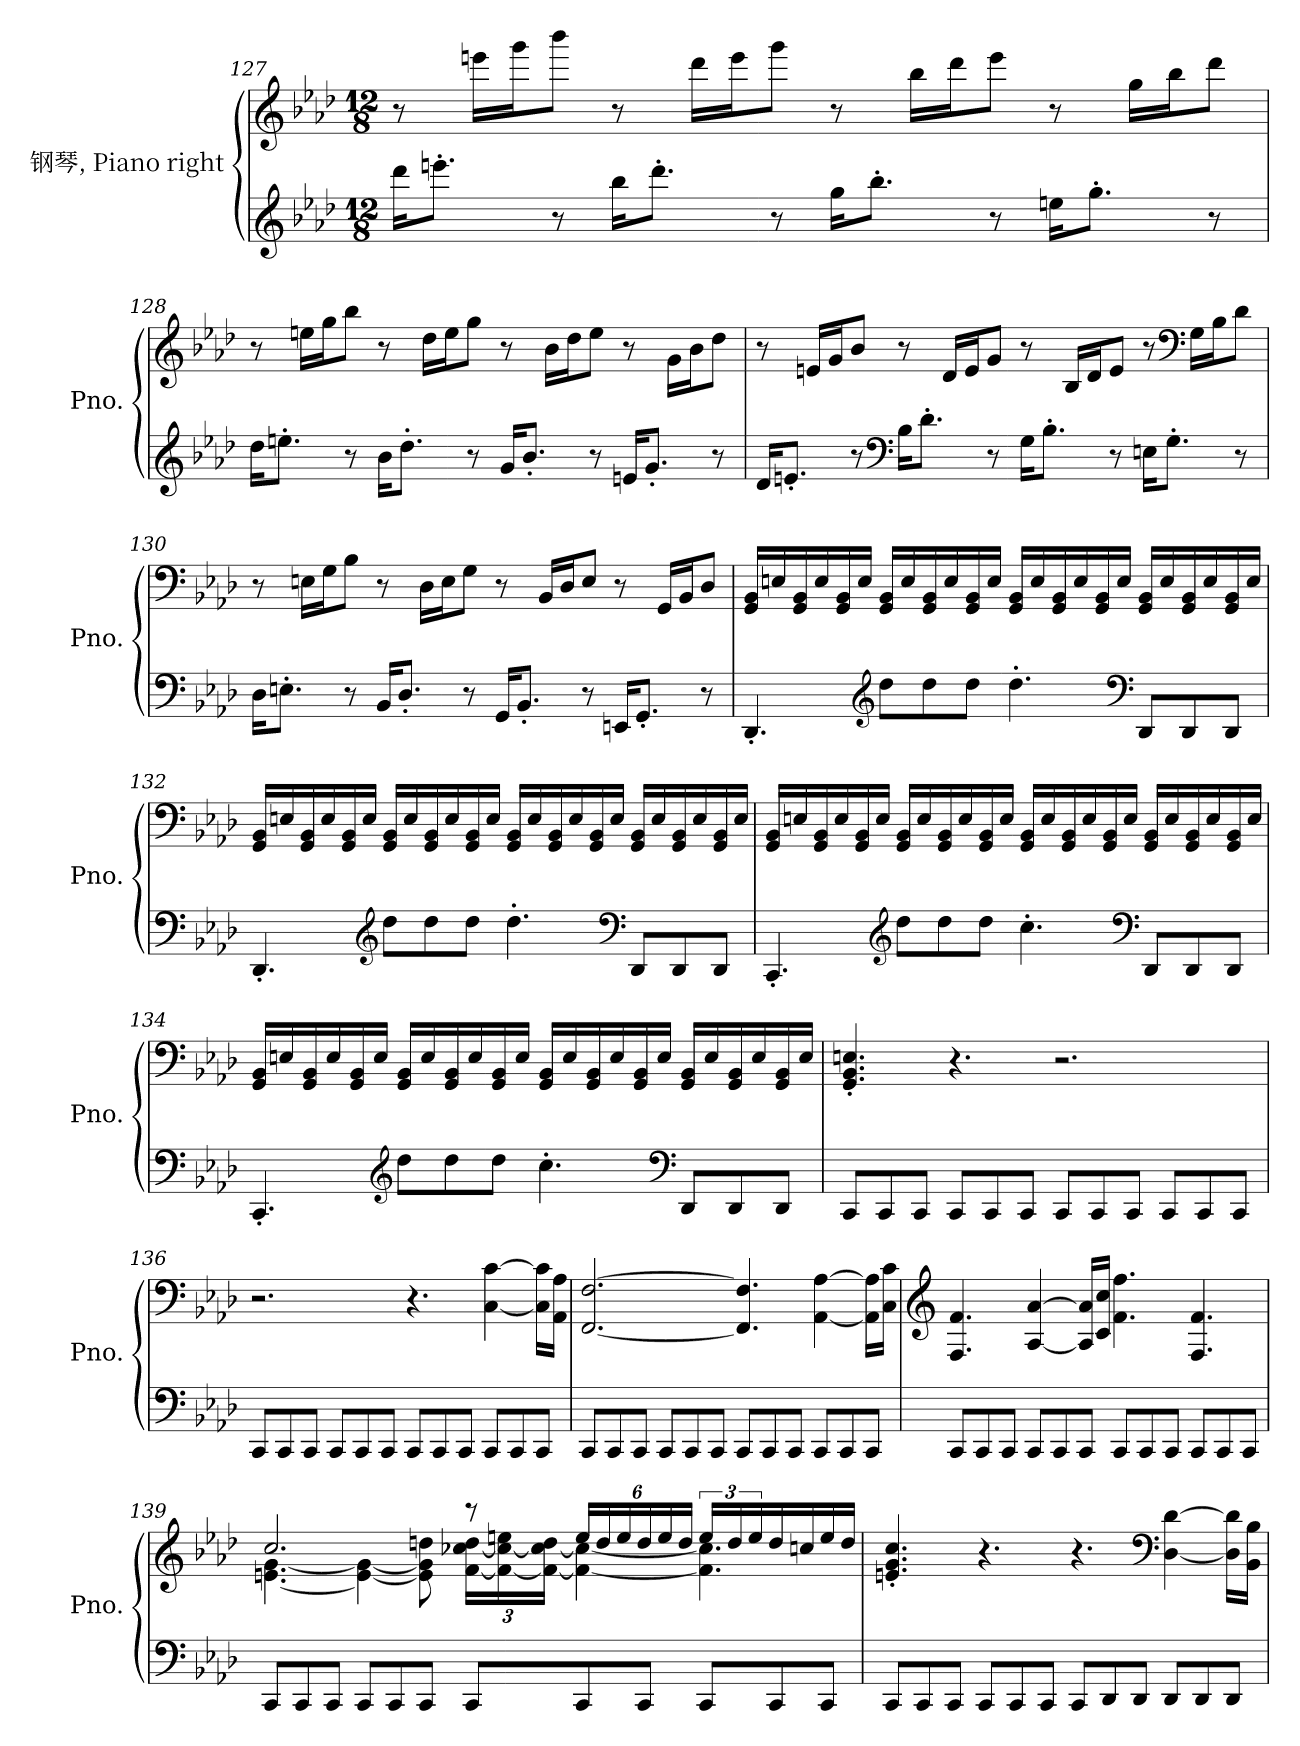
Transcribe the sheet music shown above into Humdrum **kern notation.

**kern	**kern
*part1	*part1
*staff2	*staff1
*I"钢琴, Piano right	*
*I'Pno.	*
!!LO:LB:g=z
*clefG2	*clefG2
*k[b-e-a-d-]	*k[b-e-a-d-]
*M12/8	*M12/8
*MM186	*MM186
=127	=127
16ddd-\KL	8r
8.eeen'\J	.
.	16eeen\LL
.	16ggg\J
8r	8bbb-\J
*	*MM189
16bb-\KL	8r
8.ddd-'\J	.
.	16ddd-\LL
.	16eee\J
8r	8ggg\J
16gg\KL	8r
8.bb-'\J	.
.	16bb-\LL
.	16ddd-\J
8r	8eee\J
16een\KL	8r
8.gg'\J	.
.	16gg\LL
.	16bb-\J
8r	8ddd-\J
=128	=128
16dd-\KL	8r
8.een'\J	.
.	16een\LL
.	16gg\J
8r	8bb-\J
16b-\KL	8r
8.dd-'\J	.
*	*MM193
.	16dd-\LL
.	16ee\J
8r	8gg\J
16g/KL	8r
8.b-'/J	.
.	16b-\LL
.	16dd-\J
8r	8ee\J
16en/KL	8r
8.g'/J	.
.	16g\LL
.	16b-\J
8r	8dd-\J
!!LO:LB:g=z
=129	=129
16d-/KL	8r
8.en'/J	.
.	16en/LL
.	16g/J
8r	8b-/J
*clefF4	*
16B-\KL	8r
8.d-'\J	.
.	16d-/LL
.	16e/J
8r	8g/J
16G\KL	8r
8.B-'\J	.
.	16B-/LL
.	16d-/J
8r	8e/J
16En\KL	8r
8.G'\J	.
*	*clefF4
.	16G\LL
.	16B-\J
8r	8d-\J
=130	=130
*	*MM192
16D-\KL	8r
8.En'\J	.
*	*MM190
.	16En\LL
.	16G\J
8r	8B-\J
16BB-/KL	8r
8.D-'/J	.
.	16D-\LL
.	16E\J
8r	8G\J
16GG/KL	8r
8.BB-'/J	.
.	16BB-/LL
.	16D-/J
*	*MM180
8r	8E/J
16EEn/KL	8r
8.GG'/J	.
.	16GG/LL
.	16BB-/J
*	*MM176
8r	8D-/J
!!LO:LB:g=z
=131	=131
*	*MM167
4.DD-'/	16GG/ 16BB-/LL
.	16En/
.	16GG/ 16BB-/
.	16E/
.	16GG/ 16BB-/
.	16E/JJ
*clefG2	*
*	*MM171
8dd-\L	16GG/ 16BB-/LL
.	16E/
8dd-\	16GG/ 16BB-/
.	16E/
8dd-\J	16GG/ 16BB-/
.	16E/JJ
4.dd-'\	16GG/ 16BB-/LL
.	16E/
.	16GG/ 16BB-/
.	16E/
*	*MM166
.	16GG/ 16BB-/
.	16E/JJ
*clefF4	*
*	*MM171
8DD-/L	16GG/ 16BB-/LL
.	16E/
8DD-/	16GG/ 16BB-/
.	16E/
8DD-/J	16GG/ 16BB-/
.	16E/JJ
!!LO:LB:g=z
=132	=132
*	*MM167
4.DD-'/	16GG/ 16BB-/LL
.	16En/
.	16GG/ 16BB-/
.	16E/
.	16GG/ 16BB-/
.	16E/JJ
*clefG2	*
*	*MM171
8dd-\L	16GG/ 16BB-/LL
.	16E/
8dd-\	16GG/ 16BB-/
.	16E/
8dd-\J	16GG/ 16BB-/
.	16E/JJ
4.dd-'\	16GG/ 16BB-/LL
.	16E/
.	16GG/ 16BB-/
.	16E/
*	*MM166
.	16GG/ 16BB-/
.	16E/JJ
*clefF4	*
*	*MM171
8DD-/L	16GG/ 16BB-/LL
.	16E/
8DD-/	16GG/ 16BB-/
.	16E/
8DD-/J	16GG/ 16BB-/
.	16E/JJ
!!LO:LB:g=z
=133	=133
*	*MM167
4.CC'/	16GG/ 16BB-/LL
.	16En/
.	16GG/ 16BB-/
.	16E/
.	16GG/ 16BB-/
.	16E/JJ
*clefG2	*
*	*MM171
8dd-\L	16GG/ 16BB-/LL
.	16E/
8dd-\	16GG/ 16BB-/
.	16E/
8dd-\J	16GG/ 16BB-/
.	16E/JJ
4.cc'\	16GG/ 16BB-/LL
.	16E/
.	16GG/ 16BB-/
.	16E/
*	*MM166
.	16GG/ 16BB-/
.	16E/JJ
*clefF4	*
*	*MM171
8DD-/L	16GG/ 16BB-/LL
.	16E/
8DD-/	16GG/ 16BB-/
.	16E/
8DD-/J	16GG/ 16BB-/
.	16E/JJ
!!LO:PB:g=z
=134	=134
*	*MM167
4.CC'/	16GG/ 16BB-/LL
.	16En/
.	16GG/ 16BB-/
.	16E/
.	16GG/ 16BB-/
.	16E/JJ
*clefG2	*
*	*MM171
8dd-\L	16GG/ 16BB-/LL
.	16E/
8dd-\	16GG/ 16BB-/
.	16E/
8dd-\J	16GG/ 16BB-/
.	16E/JJ
4.cc'\	16GG/ 16BB-/LL
.	16E/
.	16GG/ 16BB-/
.	16E/
*	*MM166
.	16GG/ 16BB-/
.	16E/JJ
*clefF4	*
*	*MM171
8DD-/L	16GG/ 16BB-/LL
.	16E/
8DD-/	16GG/ 16BB-/
.	16E/
8DD-/J	16GG/ 16BB-/
.	16E/JJ
=135	=135
*	*MM164
8CC/L	4.GG/' 4.BB-/' 4.En/'
8CC/	.
8CC/J	.
8CC/L	4.r
8CC/	.
8CC/J	.
8CC/L	2.r
8CC/	.
8CC/J	.
8CC/L	.
8CC/	.
8CC/J	.
!!LO:LB:g=z
=136	=136
8CC/L	2.r
8CC/	.
8CC/J	.
8CC/L	.
8CC/	.
8CC/J	.
8CC/L	4.r
8CC/	.
8CC/J	.
8CC/L	[4C\ [4c\
8CC/	.
8CC/J	16C\] 16c\]LL
.	16AA-\ 16A-\JJ
=137	=137
8CC/L	[2.FF/ [2.F/
8CC/	.
8CC/J	.
8CC/L	.
8CC/	.
8CC/J	.
*	*MM157
8CC/L	4.FF/] 4.F/]
8CC/	.
8CC/J	.
8CC/L	[4AA-\ [4A-\
8CC/	.
8CC/J	16AA-\] 16A-\]LL
*	*MM141
.	16C\ 16c\JJ
!!LO:LB:g=z
=138	=138
*	*clefG2
*	*MM172
8CC/L	4.F/ 4.f/
8CC/	.
8CC/J	.
*	*MM163
8CC/L	[4A-/ [4a-/
8CC/	.
8CC/J	16A-/] 16a-/]LL
*	*MM149
.	16c/ 16cc/JJ
*	*MM163
8CC/L	4.f\ 4.ff\
8CC/	.
8CC/J	.
*	*MM163
8CC/L	4.F/ 4.f/
8CC/	.
8CC/J	.
!!LO:LB:g=z
=139	=139
*	*^
8CC/L	2.cc/	[4.en\ [4.g\
8CC/	.	.
8CC/J	.	.
8CC/L	.	4e\_ 4g\_
8CC/	.	.
*	*MM152	*
8CC/J	.	8e\] 8g\] 8ddn\
*	*	*Xbrackettup
*	*MM179	*
8CC/L	8r	[24f\ [24cc-X\ 24dd\LL
.	.	24f\_ 24cc-\_ 24een\
*	*MM180	*
.	.	24f\_ 24cc-\_ 24dd\JJ
8CC/	24ee/LL	4f\_ 4cc-\_
.	24dd/	.
.	24ee/	.
*	*MM183	*
8CC/J	24dd/	.
*	*MM182	*
.	24ee/	.
.	24dd/JJ	.
*	*MM180	*
8CC/L	24ee/LL	4.f\] 4.cc-\]
.	24dd/	.
.	24ee/	.
8CC/	16dd/	.
*	*MM143	*
.	16ccn/	.
8CC/J	16ee/	.
*	*MM131	*
.	16dd/JJ	.
*	*v	*v
!!LO:LB:g=z
=140	=140
*	*MM160
8CC/L	4.en/' 4.g/' 4.cc/'
8CC/	.
8CC/J	.
8CC/L	4.r
8CC/	.
8CC/J	.
*	*MM149
8CC/L	4.r
8DD-/	.
8DD-/J	.
*	*clefF4
*	*MM157
8DD-/L	[4D-\ [4d-\
8DD-/	.
8DD-/J	16D-\] 16d-\]LL
*	*MM111
.	16BB-\ 16B-\JJ
=	=
*-	*-
